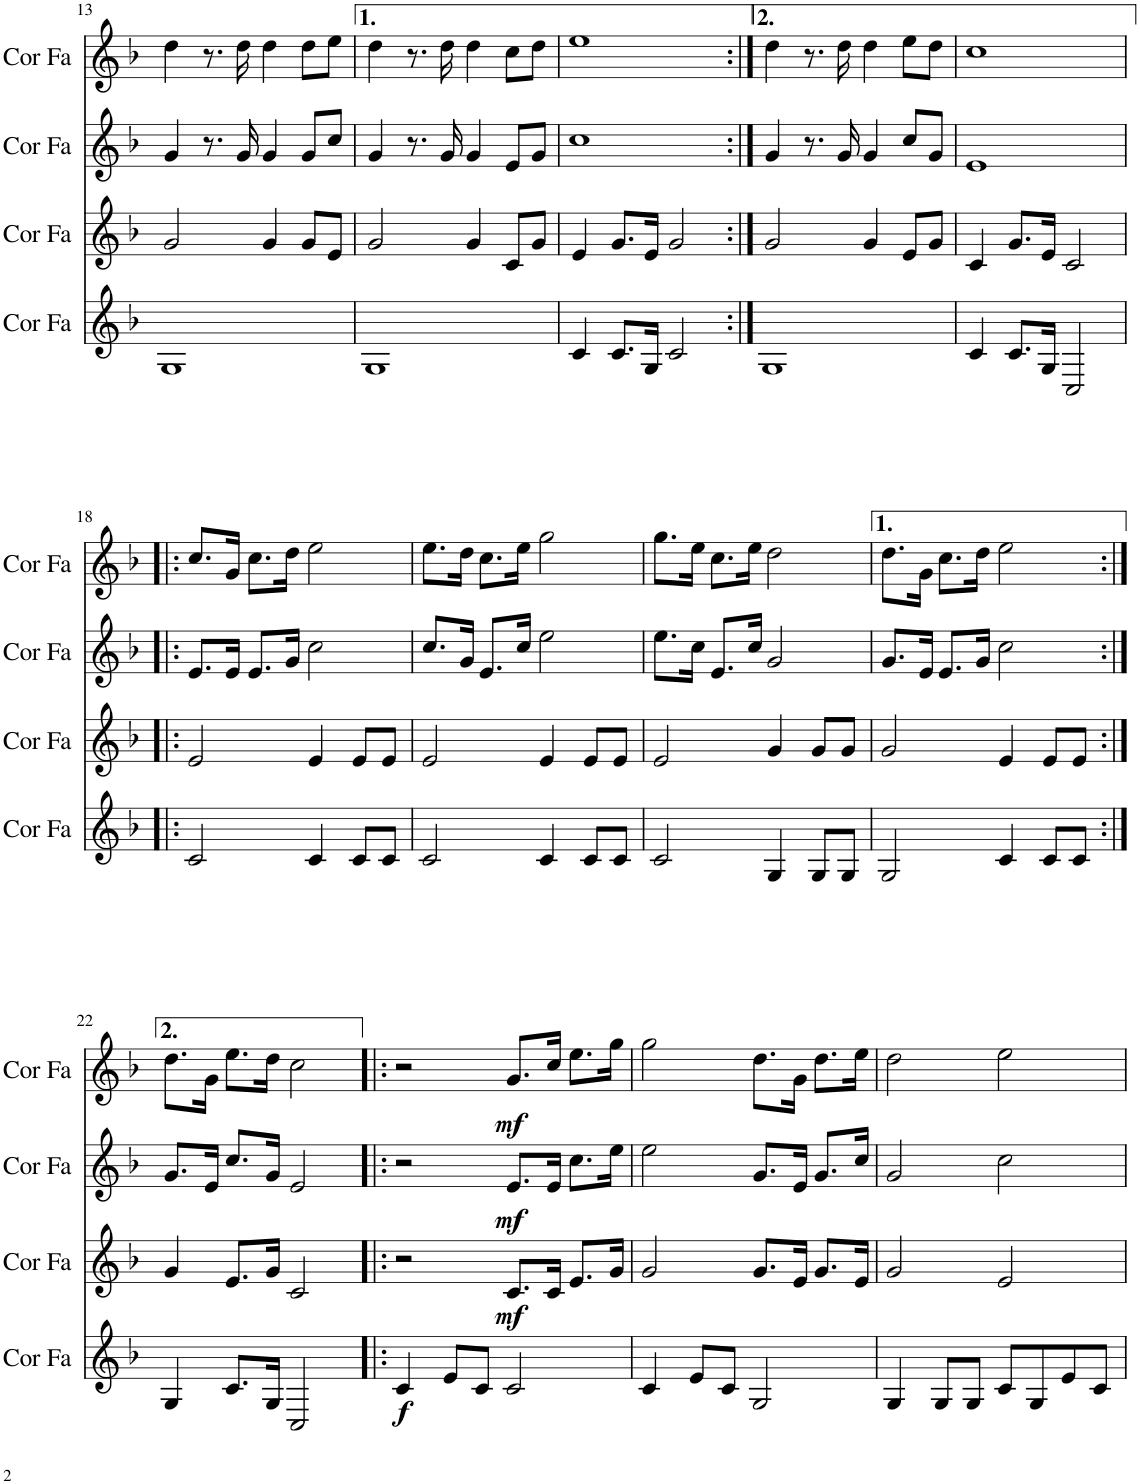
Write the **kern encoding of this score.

**kern	**dynam	**kern	**dynam	**kern	**dynam	**kern	**dynam
*part4	*part4	*part3	*part3	*part2	*part2	*part1	*part1
*staff4	*staff4	*staff3	*staff3	*staff2	*staff2	*staff1	*staff1
*I"Cor en Fa	*	*I"Cor en Fa	*	*I"Cor en Fa	*	*I"Cor en Fa	*
*I'Cor Fa	*	*I'Cor Fa	*	*I'Cor Fa	*	*I'Cor Fa	*
!!LO:PB:g=z
*clefG2	*	*clefG2	*	*clefG2	*	*clefG2	*
*Trd4c7	*	*Trd4c7	*	*Trd4c7	*	*Trd4c7	*
*k[b-]	*	*k[b-]	*	*k[b-]	*	*k[b-]	*
*M4/4	*	*M4/4	*	*M4/4	*	*M4/4	*
=13	=13	=13	=13	=13	=13	=13	=13
1G	.	2g/	.	4g/	.	4dd\	.
.	.	.	.	8.r	.	8.r	.
.	.	.	.	16g/	.	16dd\	.
.	.	4g/	.	4g/	.	4dd\	.
.	.	8g/L	.	8g/L	.	8dd\L	.
.	.	8e/J	.	8cc/J	.	8ee\J	.
=14	=14	=14	=14	=14	=14	=14	=14
1G	.	2g/	.	4g/	.	4dd\	.
.	.	.	.	8.r	.	8.r	.
.	.	.	.	16g/	.	16dd\	.
.	.	4g/	.	4g/	.	4dd\	.
.	.	8c/L	.	8e/L	.	8cc\L	.
.	.	8g/J	.	8g/J	.	8dd\J	.
=15	=15	=15	=15	=15	=15	=15	=15
4c/	.	4e/	.	1cc	.	1ee	.
8.c/L	.	8.g/L	.	.	.	.	.
16G/Jk	.	16e/Jk	.	.	.	.	.
2c/	.	2g/	.	.	.	.	.
=16:|!	=16:|!	=16:|!	=16:|!	=16:|!	=16:|!	=16:|!	=16:|!
1G	.	2g/	.	4g/	.	4dd\	.
.	.	.	.	8.r	.	8.r	.
.	.	.	.	16g/	.	16dd\	.
.	.	4g/	.	4g/	.	4dd\	.
.	.	8e/L	.	8cc/L	.	8ee\L	.
.	.	8g/J	.	8g/J	.	8dd\J	.
=17	=17	=17	=17	=17	=17	=17	=17
4c/	.	4c/	.	1e	.	1cc	.
8.c/L	.	8.g/L	.	.	.	.	.
16G/Jk	.	16e/Jk	.	.	.	.	.
2C/	.	2c/	.	.	.	.	.
!!LO:LB:g=z
=18!|:	=18!|:	=18!|:	=18!|:	=18!|:	=18!|:	=18!|:	=18!|:
2c/	.	2e/	.	8.e/L	.	8.cc/L	.
.	.	.	.	16e/Jk	.	16g/Jk	.
.	.	.	.	8.e/L	.	8.cc\L	.
.	.	.	.	16g/Jk	.	16dd\Jk	.
4c/	.	4e/	.	2cc\	.	2ee\	.
8c/L	.	8e/L	.	.	.	.	.
8c/J	.	8e/J	.	.	.	.	.
=19	=19	=19	=19	=19	=19	=19	=19
2c/	.	2e/	.	8.cc/L	.	8.ee\L	.
.	.	.	.	16g/Jk	.	16dd\Jk	.
.	.	.	.	8.e/L	.	8.cc\L	.
.	.	.	.	16cc/Jk	.	16ee\Jk	.
4c/	.	4e/	.	2ee\	.	2gg\	.
8c/L	.	8e/L	.	.	.	.	.
8c/J	.	8e/J	.	.	.	.	.
=20	=20	=20	=20	=20	=20	=20	=20
2c/	.	2e/	.	8.ee\L	.	8.gg\L	.
.	.	.	.	16cc\Jk	.	16ee\Jk	.
.	.	.	.	8.e/L	.	8.cc\L	.
.	.	.	.	16cc/Jk	.	16ee\Jk	.
4G/	.	4g/	.	2g/	.	2dd\	.
8G/L	.	8g/L	.	.	.	.	.
8G/J	.	8g/J	.	.	.	.	.
=21	=21	=21	=21	=21	=21	=21	=21
2G/	.	2g/	.	8.g/L	.	8.dd\L	.
.	.	.	.	16e/Jk	.	16g\Jk	.
.	.	.	.	8.e/L	.	8.cc\L	.
.	.	.	.	16g/Jk	.	16dd\Jk	.
4c/	.	4e/	.	2cc\	.	2ee\	.
8c/L	.	8e/L	.	.	.	.	.
8c/J	.	8e/J	.	.	.	.	.
!!LO:LB:g=z
=22:|!	=22:|!	=22:|!	=22:|!	=22:|!	=22:|!	=22:|!	=22:|!
4G/	.	4g/	.	8.g/L	.	8.dd\L	.
.	.	.	.	16e/Jk	.	16g\Jk	.
8.c/L	.	8.e/L	.	8.cc/L	.	8.ee\L	.
16G/Jk	.	16g/Jk	.	16g/Jk	.	16dd\Jk	.
2C/	.	2c/	.	2e/	.	2cc\	.
=23!|:	=23!|:	=23!|:	=23!|:	=23!|:	=23!|:	=23!|:	=23!|:
!	!LO:DY:b	!	!	!	!	!	!
4c/	f	2r	.	2r	.	2r	.
8e/L	.	.	.	.	.	.	.
8c/J	.	.	.	.	.	.	.
!	!	!	!LO:DY:b	!	!LO:DY:b	!	!LO:DY:b
2c/	.	8.c/L	mf	8.e/L	mf	8.g/L	mf
.	.	16c/Jk	.	16e/Jk	.	16cc/Jk	.
.	.	8.e/L	.	8.cc\L	.	8.ee\L	.
.	.	16g/Jk	.	16ee\Jk	.	16gg\Jk	.
=24	=24	=24	=24	=24	=24	=24	=24
4c/	.	2g/	.	2ee\	.	2gg\	.
8e/L	.	.	.	.	.	.	.
8c/J	.	.	.	.	.	.	.
2G/	.	8.g/L	.	8.g/L	.	8.dd\L	.
.	.	16e/Jk	.	16e/Jk	.	16g\Jk	.
.	.	8.g/L	.	8.g/L	.	8.dd\L	.
.	.	16e/Jk	.	16cc/Jk	.	16ee\Jk	.
=25	=25	=25	=25	=25	=25	=25	=25
4G/	.	2g/	.	2g/	.	2dd\	.
8G/L	.	.	.	.	.	.	.
8G/J	.	.	.	.	.	.	.
8c/L	.	2e/	.	2cc\	.	2ee\	.
8G/	.	.	.	.	.	.	.
8e/	.	.	.	.	.	.	.
8c/J	.	.	.	.	.	.	.
=	=	=	=	=	=	=	=
*-	*-	*-	*-	*-	*-	*-	*-
